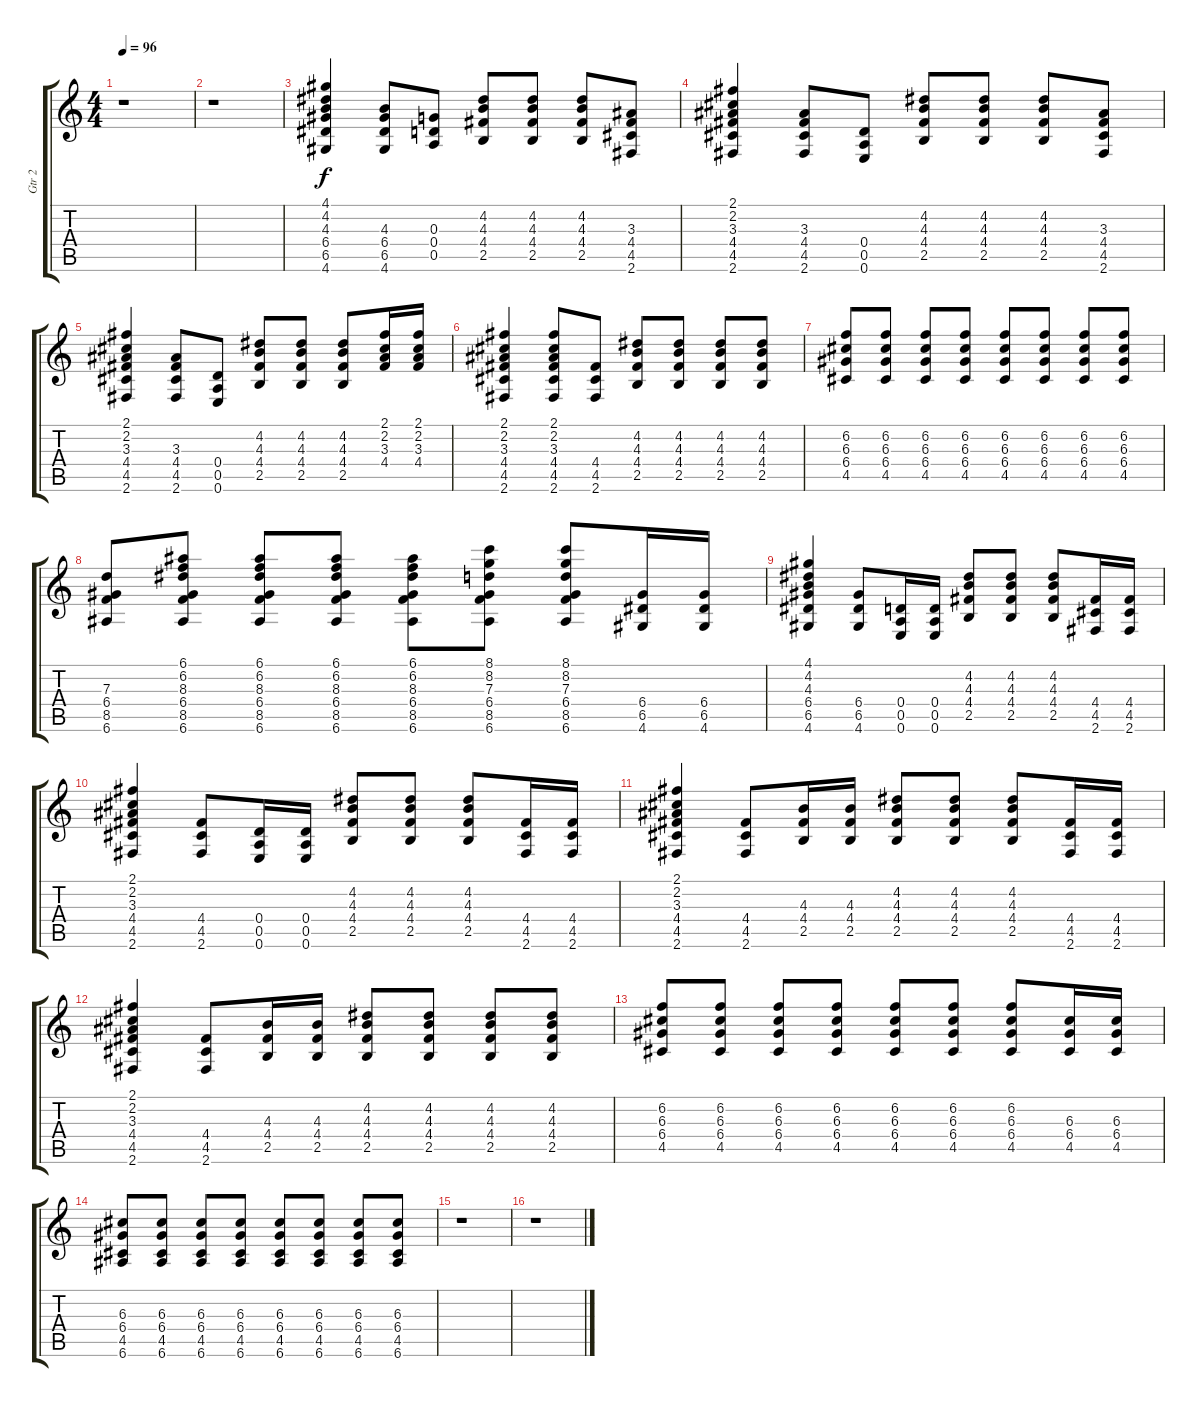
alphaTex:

\track ("Gtr 2" "Gtr 2") {instrument distortionguitar}
\staff {score tabs}
\tuning (E4 B3 G3 D3 A2 E2) {hide}
\ts (4 4)
\tempo 96
\clef g2
\ks c
r.1{dy f instrument distortionguitar} |
r.1 |
(4.1 4.2 4.3 6.4 6.5 4.6).4 (4.3 6.4 6.5 4.6).8 (0.3 0.4 0.5).8 (4.2 4.3 4.4 2.5).8 (4.2 4.3 4.4 2.5).8 (4.2 4.3 4.4 2.5).8 (3.3 4.4 4.5 2.6).8 |
(2.1 2.2 3.3 4.4 4.5 2.6).4 (3.3 4.4 4.5 2.6).8 (0.4 0.5 0.6).8 (4.2 4.3 4.4 2.5).8 (4.2 4.3 4.4 2.5).8 (4.2 4.3 4.4 2.5).8 (3.3 4.4 4.5 2.6).8 |
(2.1 2.2 3.3 4.4 4.5 2.6).4 (3.3 4.4 4.5 2.6).8 (0.4 0.5 0.6).8 (4.2 4.3 4.4 2.5).8 (4.2 4.3 4.4 2.5).8 (4.2 4.3 4.4 2.5).8 (2.1 2.2 3.3 4.4).16 (2.1 2.2 3.3 4.4).16 |
(2.1 2.2 3.3 4.4 4.5 2.6).4 (2.1 2.2 3.3 4.4 4.5 2.6).8 (4.4 4.5 2.6).8 (4.2 4.3 4.4 2.5).8 (4.2 4.3 4.4 2.5).8 (4.2 4.3 4.4 2.5).8 (4.2 4.3 4.4 2.5).8 |
(6.2 6.3 6.4 4.5).8 (6.2 6.3 6.4 4.5).8 (6.2 6.3 6.4 4.5).8 (6.2 6.3 6.4 4.5).8 (6.2 6.3 6.4 4.5).8 (6.2 6.3 6.4 4.5).8 (6.2 6.3 6.4 4.5).8 (6.2 6.3 6.4 4.5).8 |
(7.3 6.4 8.5 6.6).8 (6.1 6.2 8.3 6.4 8.5 6.6).8 (6.1 6.2 8.3 6.4 8.5 6.6).8 (6.1 6.2 8.3 6.4 8.5 6.6).8 (6.1 6.2 8.3 6.4 8.5 6.6).8 (8.1 8.2 7.3 6.4 8.5 6.6).8 (8.1 8.2 7.3 6.4 8.5 6.6).8 (6.4 6.5 4.6).16 (6.4 6.5 4.6).16 |
(4.1 4.2 4.3 6.4 6.5 4.6).4 (6.4 6.5 4.6).8 (0.4 0.5 0.6).16 (0.4 0.5 0.6).16 (4.2 4.3 4.4 2.5).8 (4.2 4.3 4.4 2.5).8 (4.2 4.3 4.4 2.5).8 (4.4 4.5 2.6).16 (4.4 4.5 2.6).16 |
(2.1 2.2 3.3 4.4 4.5 2.6).4 (4.4 4.5 2.6).8 (0.4 0.5 0.6).16 (0.4 0.5 0.6).16 (4.2 4.3 4.4 2.5).8 (4.2 4.3 4.4 2.5).8 (4.2 4.3 4.4 2.5).8 (4.4 4.5 2.6).16 (4.4 4.5 2.6).16 |
(2.1 2.2 3.3 4.4 4.5 2.6).4 (4.4 4.5 2.6).8 (4.3 4.4 2.5).16 (4.3 4.4 2.5).16 (4.2 4.3 4.4 2.5).8 (4.2 4.3 4.4 2.5).8 (4.2 4.3 4.4 2.5).8 (4.4 4.5 2.6).16 (4.4 4.5 2.6).16 |
(2.1 2.2 3.3 4.4 4.5 2.6).4 (4.4 4.5 2.6).8 (4.3 4.4 2.5).16 (4.3 4.4 2.5).16 (4.2 4.3 4.4 2.5).8 (4.2 4.3 4.4 2.5).8 (4.2 4.3 4.4 2.5).8 (4.2 4.3 4.4 2.5).8 |
(6.2 6.3 6.4 4.5).8 (6.2 6.3 6.4 4.5).8 (6.2 6.3 6.4 4.5).8 (6.2 6.3 6.4 4.5).8 (6.2 6.3 6.4 4.5).8 (6.2 6.3 6.4 4.5).8 (6.2 6.3 6.4 4.5).8 (6.3 6.4 4.5).16 (6.3 6.4 4.5).16 |
(6.3 6.4 4.5 6.6).8 (6.3 6.4 4.5 6.6).8 (6.3 6.4 4.5 6.6).8 (6.3 6.4 4.5 6.6).8 (6.3 6.4 4.5 6.6).8 (6.3 6.4 4.5 6.6).8 (6.3 6.4 4.5 6.6).8 (6.3 6.4 4.5 6.6).8 |
r.1 |
r.1
